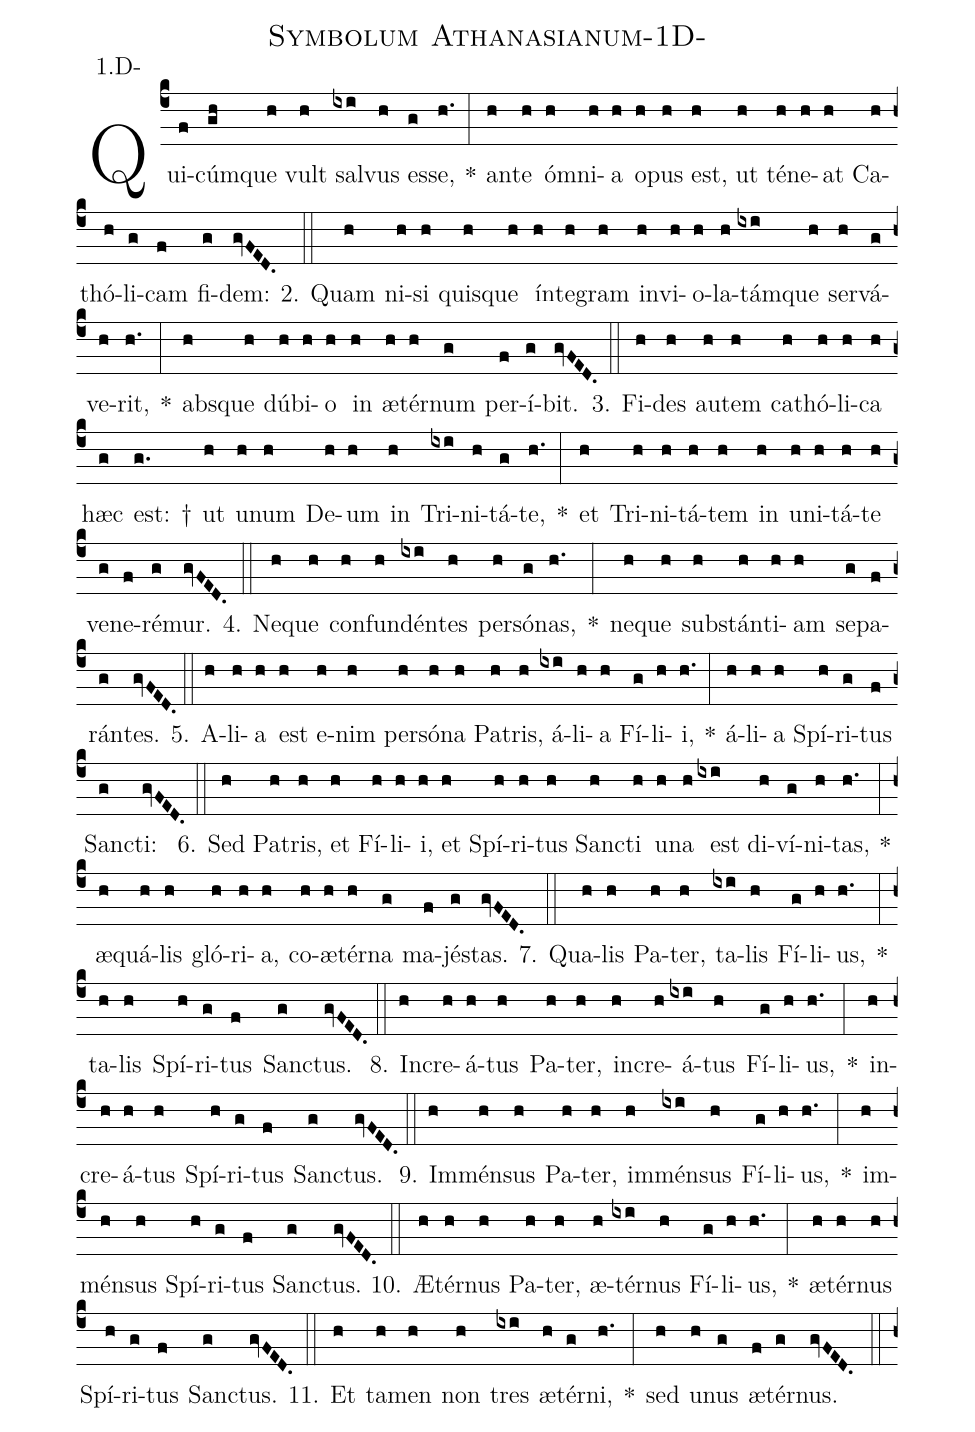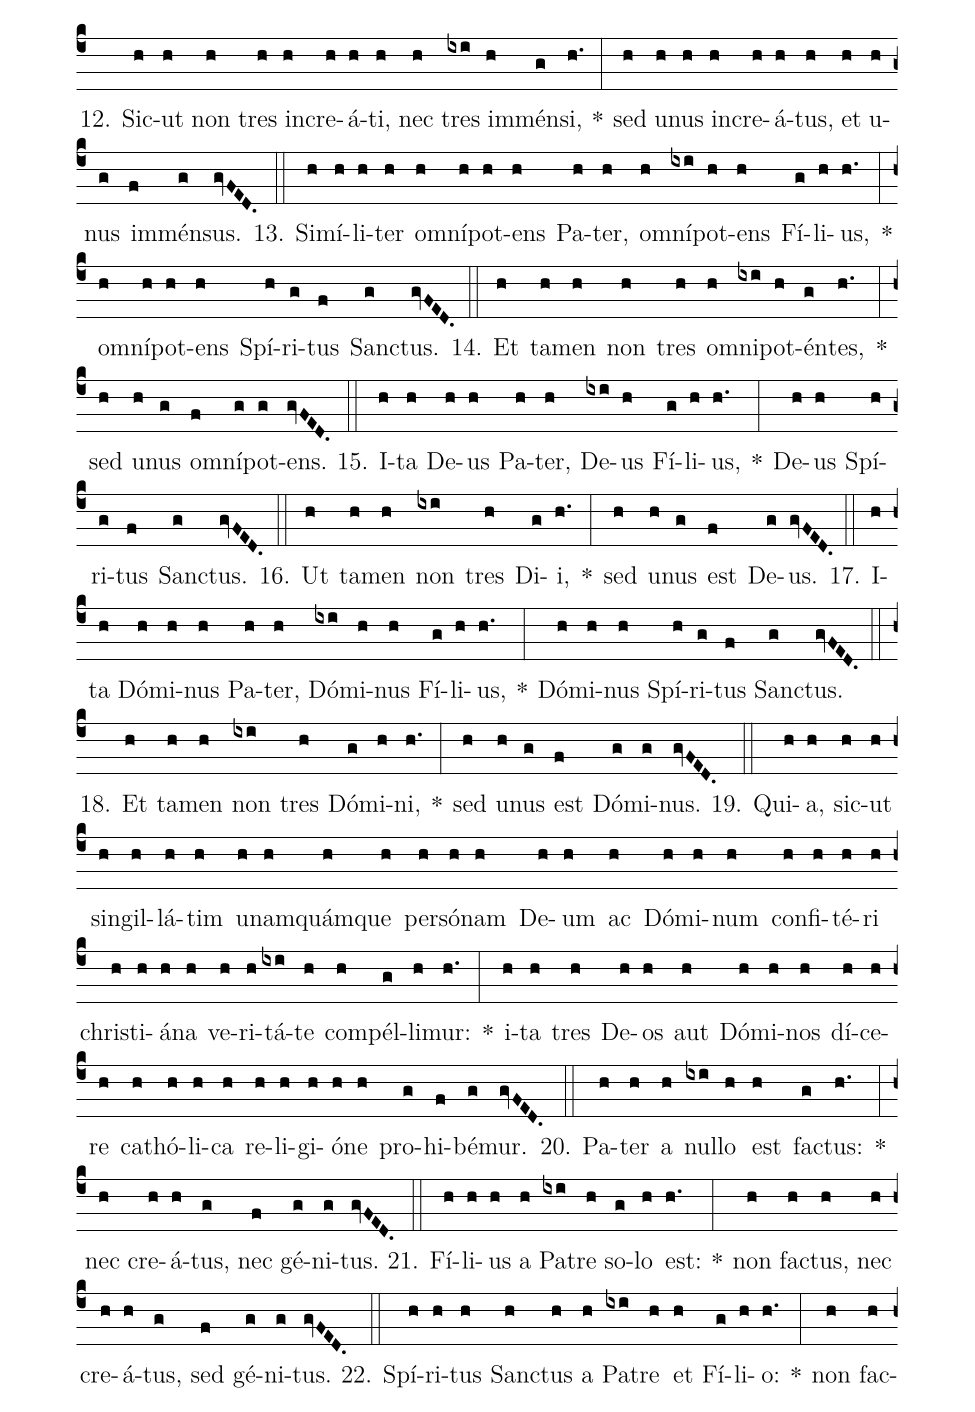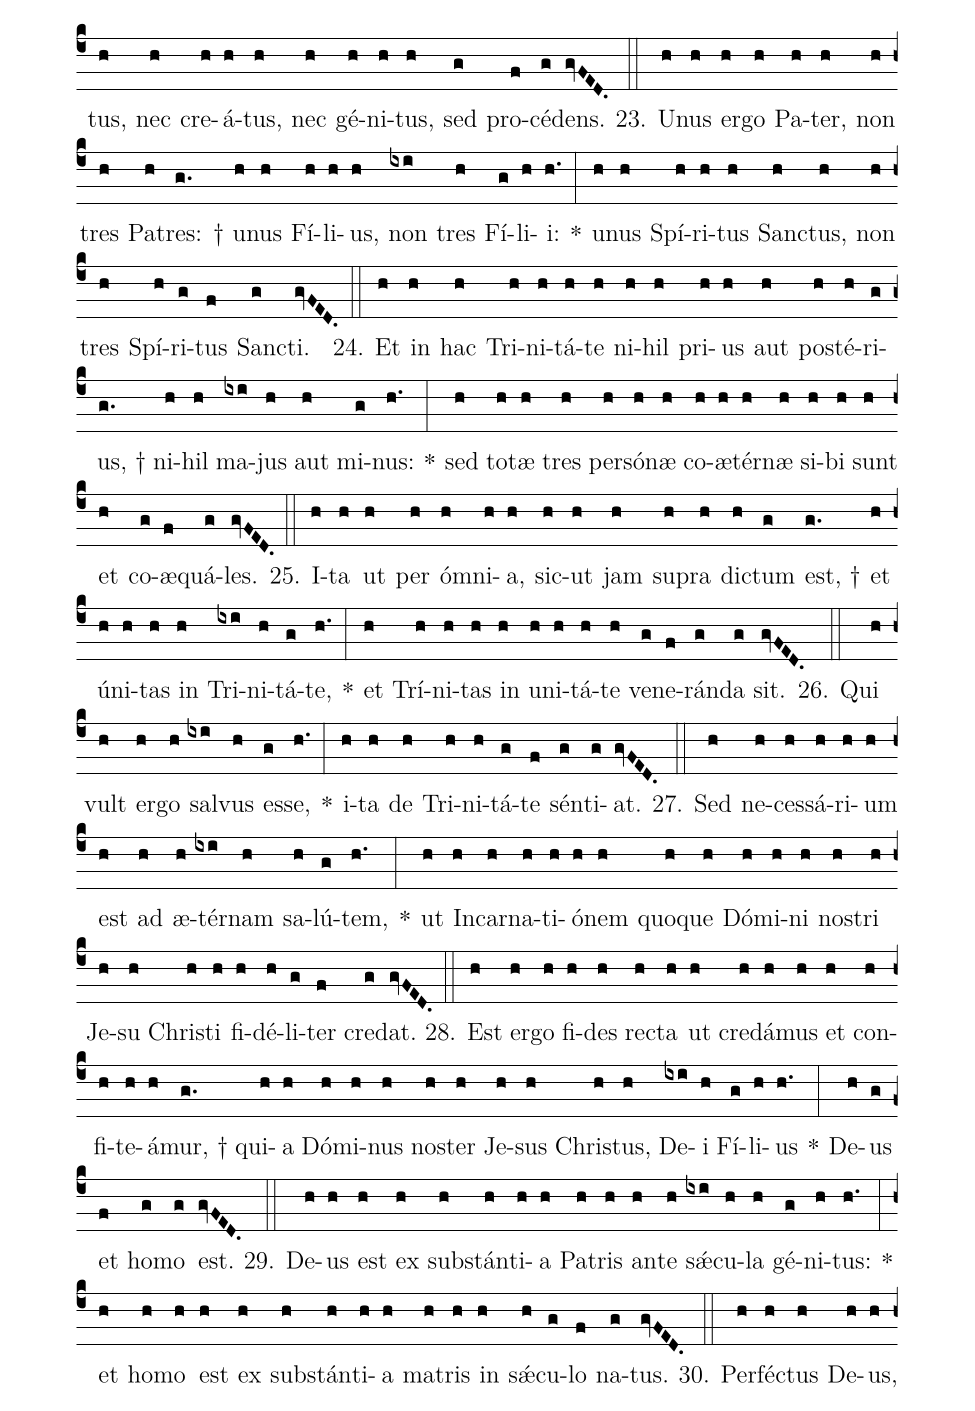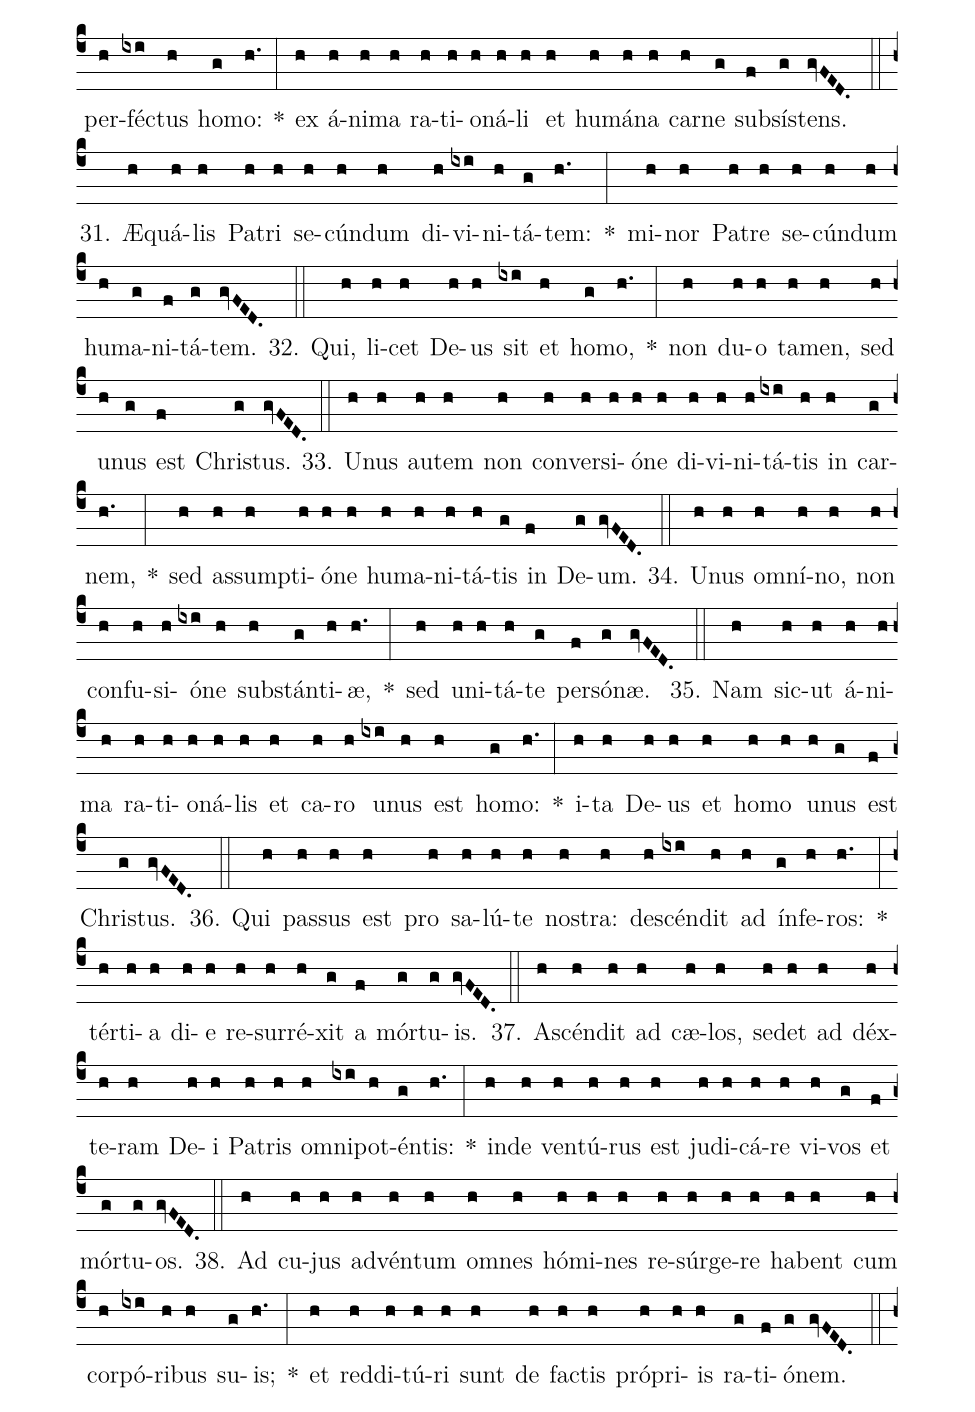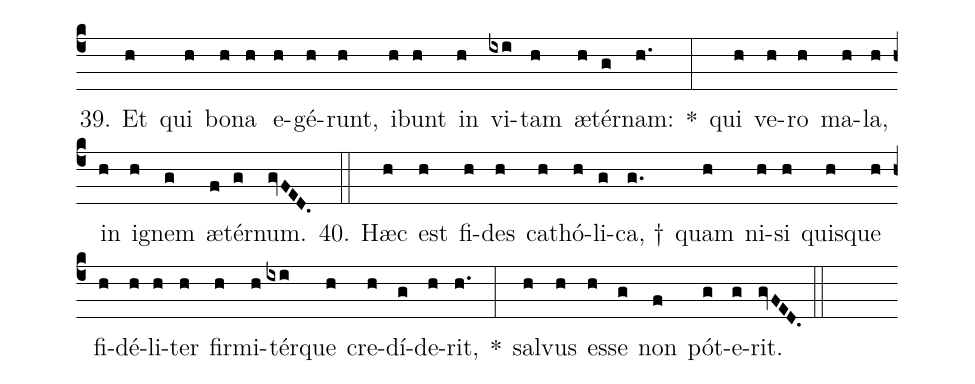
name: Symbolum Athanasianum-1D-;
annotation: 1.D-;
%%
(c4)Qui(f)cúm(gh)que(h) vult(h) sal(ixi)vus(h) es(g)se,(h.) *(:) an(h)te(h) óm(h)ni(h)a(h) o(h)pus(h) est,(h) ut(h) té(h)ne(h)at(h) Ca(h)thó(h)li(g)cam(f) fi(g)dem:(gvFED.) (::)
2. Quam(h) ni(h)si(h) quis(h)que(h) ín(h)te(h)gram(h) in(h)vi(h)o(h)la(h)tám(ixi)que(h) ser(h)vá(g)ve(h)rit,(h.) *(:) abs(h)que(h) dú(h)bi(h)o(h) in(h) æ(h)tér(h)num(g) per(f)í(g)bit.(gvFED.) (::)
3. Fi(h)des(h) au(h)tem(h) ca(h)thó(h)li(h)ca(h) hæc(g) est: †(g.) ut(h) u(h)num(h) De(h)um(h) in(h) Tri(ixi)ni(h)tá(g)te,(h.) *(:) et(h) Tri(h)ni(h)tá(h)tem(h) in(h) u(h)ni(h)tá(h)te(h) ve(g)ne(f)ré(g)mur.(gvFED.) (::)
4. Ne(h)que(h) con(h)fun(h)dén(ixi)tes(h) per(h)só(g)nas,(h.) *(:) ne(h)que(h) sub(h)stán(h)ti(h)am(h) se(g)pa(f)rán(g)tes.(gvFED.) (::)
5. A(h)li(h)a(h) est(h) e(h)nim(h) per(h)só(h)na(h) Pa(h)tris,(h) á(ixi)li(h)a(h) Fí(g)li(h)i,(h.) *(:) á(h)li(h)a(h) Spí(h)ri(g)tus(f) Sanc(g)ti:(gvFED.) (::)
6. Sed(h) Pa(h)tris,(h) et(h) Fí(h)li(h)i,(h) et(h) Spí(h)ri(h)tus(h) Sanc(h)ti(h) u(h)na(h) est(ixi) di(h)ví(g)ni(h)tas,(h.) *(:) æ(h)quá(h)lis(h) gló(h)ri(h)a,(h) co(h)æ(h)tér(h)na(g) ma(f)jés(g)tas.(gvFED.) (::)
7. Qua(h)lis(h) Pa(h)ter,(h) ta(ixi)lis(h) Fí(g)li(h)us,(h.) *(:) ta(h)lis(h) Spí(h)ri(g)tus(f) Sanc(g)tus.(gvFED.) (::)
8. In(h)cre(h)á(h)tus(h) Pa(h)ter,(h) in(h)cre(h)á(ixi)tus(h) Fí(g)li(h)us,(h.) *(:) in(h)cre(h)á(h)tus(h) Spí(h)ri(g)tus(f) Sanc(g)tus.(gvFED.) (::)
9. Im(h)mén(h)sus(h) Pa(h)ter,(h) im(h)mén(ixi)sus(h) Fí(g)li(h)us,(h.) *(:) im(h)mén(h)sus(h) Spí(h)ri(g)tus(f) Sanc(g)tus.(gvFED.) (::)
10. Æ(h)tér(h)nus(h) Pa(h)ter,(h) æ(h)tér(ixi)nus(h) Fí(g)li(h)us,(h.) *(:) æ(h)tér(h)nus(h) Spí(h)ri(g)tus(f) Sanc(g)tus.(gvFED.) (::)
11. Et(h) ta(h)men(h) non(h) tres(ixi) æ(h)tér(g)ni,(h.) *(:) sed(h) u(h)nus(g) æ(f)tér(g)nus.(gvFED.) (::)
12. Sic(h)ut(h) non(h) tres(h) in(h)cre(h)á(h)ti,(h) nec(h) tres(ixi) im(h)mén(g)si,(h.) *(:) sed(h) u(h)nus(h) in(h)cre(h)á(h)tus,(h) et(h) u(h)nus(g) im(f)mén(g)sus.(gvFED.) (::)
13. Si(h)mí(h)li(h)ter(h) om(h)ní(h)pot(h)ens(h) Pa(h)ter,(h) om(h)ní(ixi)pot(h)ens(h) Fí(g)li(h)us,(h.) *(:) om(h)ní(h)pot(h)ens(h) Spí(h)ri(g)tus(f) Sanc(g)tus.(gvFED.) (::)
14. Et(h) ta(h)men(h) non(h) tres(h) om(h)ni(ixi)pot(h)én(g)tes,(h.) *(:) sed(h) u(h)nus(g) om(f)ní(g)pot(g)ens.(gvFED.) (::)
15. I(h)ta(h) De(h)us(h) Pa(h)ter,(h) De(ixi)us(h) Fí(g)li(h)us,(h.) *(:) De(h)us(h) Spí(h)ri(g)tus(f) Sanc(g)tus.(gvFED.) (::)
16. Ut(h) ta(h)men(h) non(ixi) tres(h) Di(g)i,(h.) *(:) sed(h) u(h)nus(g) est(f) De(g)us.(gvFED.) (::)
17. I(h)ta(h) Dó(h)mi(h)nus(h) Pa(h)ter,(h) Dó(ixi)mi(h)nus(h) Fí(g)li(h)us,(h.) *(:) Dó(h)mi(h)nus(h) Spí(h)ri(g)tus(f) Sanc(g)tus.(gvFED.) (::)
18. Et(h) ta(h)men(h) non(ixi) tres(h) Dó(g)mi(h)ni,(h.) *(:) sed(h) u(h)nus(g) est(f) Dó(g)mi(g)nus.(gvFED.) (::)
19. Qui(h)a,(h) sic(h)ut(h) sin(h)gil(h)lá(h)tim(h) u(h)nam(h)quám(h)que(h) per(h)só(h)nam(h) De(h)um(h) ac(h) Dó(h)mi(h)num(h) con(h)fi(h)té(h)ri(h) chris(h)ti(h)á(h)na(h) ve(h)ri(h)tá(ixi)te(h) com(h)pél(g)li(h)mur:(h.) *(:) i(h)ta(h) tres(h) De(h)os(h) aut(h) Dó(h)mi(h)nos(h) dí(h)ce(h)re(h) ca(h)thó(h)li(h)ca(h) re(h)li(h)gi(h)ó(h)ne(h) pro(g)hi(f)bé(g)mur.(gvFED.) (::)
20. Pa(h)ter(h) a(h) nul(ixi)lo(h) est(h) fac(g)tus:(h.) *(:) nec(h) cre(h)á(h)tus,(g) nec(f) gé(g)ni(g)tus.(gvFED.) (::)
21. Fí(h)li(h)us(h) a(h) Pa(ixi)tre(h) so(g)lo(h) est:(h.) *(:) non(h) fac(h)tus,(h) nec(h) cre(h)á(h)tus,(g) sed(f) gé(g)ni(g)tus.(gvFED.) (::)
22. Spí(h)ri(h)tus(h) Sanc(h)tus(h) a(h) Pa(ixi)tre(h) et(h) Fí(g)li(h)o:(h.) *(:) non(h) fac(h)tus,(h) nec(h) cre(h)á(h)tus,(h) nec(h) gé(h)ni(h)tus,(h) sed(g) pro(f)cé(g)dens.(gvFED.) (::)
23. U(h)nus(h) er(h)go(h) Pa(h)ter,(h) non(h) tres(h) Pa(h)tres: †(g.) u(h)nus(h) Fí(h)li(h)us,(h) non(ixi) tres(h) Fí(g)li(h)i:(h.) *(:) u(h)nus(h) Spí(h)ri(h)tus(h) Sanc(h)tus,(h) non(h) tres(h) Spí(h)ri(g)tus(f) Sanc(g)ti.(gvFED.) (::)
24. Et(h) in(h) hac(h) Tri(h)ni(h)tá(h)te(h) ni(h)hil(h) pri(h)us(h) aut(h) post(h)é(h)ri(g)us, †(g.) ni(h)hil(h) ma(ixi)jus(h) aut(h) mi(g)nus:(h.) *(:) sed(h) to(h)tæ(h) tres(h) per(h)só(h)næ(h) co(h)æ(h)tér(h)næ(h) si(h)bi(h) sunt(h) et(h) co(g)æ(f)quá(g)les.(gvFED.) (::)
25. I(h)ta(h) ut(h) per(h) óm(h)ni(h)a,(h) sic(h)ut(h) jam(h) su(h)pra(h) dic(h)tum(g) est, †(g.) et(h) ú(h)ni(h)tas(h) in(h) Tri(ixi)ni(h)tá(g)te,(h.) *(:) et(h) Trí(h)ni(h)tas(h) in(h) u(h)ni(h)tá(h)te(h) ve(g)ne(f)rán(g)da(g) sit.(gvFED.) (::)
26. Qui(h) vult(h) er(h)go(h) sal(ixi)vus(h) es(g)se,(h.) *(:) i(h)ta(h) de(h) Tri(h)ni(h)tá(g)te(f) sén(g)ti(g)at.(gvFED.) (::)
27. Sed(h) ne(h)ces(h)sá(h)ri(h)um(h) est(h) ad(h) æ(h)tér(ixi)nam(h) sa(h)lú(g)tem,(h.) *(:) ut(h) In(h)car(h)na(h)ti(h)ó(h)nem(h) quo(h)que(h) Dó(h)mi(h)ni(h) nos(h)tri(h) Je(h)su(h) Chris(h)ti(h) fi(h)dé(h)li(g)ter(f) cre(g)dat.(gvFED.) (::)
28. Est(h) er(h)go(h) fi(h)des(h) rec(h)ta(h) ut(h) cre(h)dá(h)mus(h) et(h) con(h)fi(h)te(h)á(h)mur, †(g.) qui(h)a(h) Dó(h)mi(h)nus(h) nos(h)ter(h) Je(h)sus(h) Chris(h)tus,(h) De(ixi)i(h) Fí(g)li(h)us(h.) *(:) De(h)us(g) et(f) ho(g)mo(g) est.(gvFED.) (::)
29. De(h)us(h) est(h) ex(h) sub(h)stán(h)ti(h)a(h) Pa(h)tris(h) an(h)te(h) sǽ(ixi)cu(h)la(h) gé(g)ni(h)tus:(h.) *(:) et(h) ho(h)mo(h) est(h) ex(h) sub(h)stán(h)ti(h)a(h) ma(h)tris(h) in(h) sǽ(h)cu(g)lo(f) na(g)tus.(gvFED.) (::)
30. Per(h)féc(h)tus(h) De(h)us,(h) per(h)féc(ixi)tus(h) ho(g)mo:(h.) *(:) ex(h) á(h)ni(h)ma(h) ra(h)ti(h)o(h)ná(h)li(h) et(h) hu(h)má(h)na(h) car(h)ne(g) sub(f)sís(g)tens.(gvFED.) (::)
31. Æ(h)quá(h)lis(h) Pa(h)tri(h) se(h)cún(h)dum(h) di(h)vi(ixi)ni(h)tá(g)tem:(h.) *(:) mi(h)nor(h) Pa(h)tre(h) se(h)cún(h)dum(h) hu(h)ma(g)ni(f)tá(g)tem.(gvFED.) (::)
32. Qui,(h) li(h)cet(h) De(h)us(h) sit(ixi) et(h) ho(g)mo,(h.) *(:) non(h) du(h)o(h) ta(h)men,(h) sed(h) u(h)nus(g) est(f) Chris(g)tus.(gvFED.) (::)
33. U(h)nus(h) au(h)tem(h) non(h) con(h)ver(h)si(h)ó(h)ne(h) di(h)vi(h)ni(h)tá(ixi)tis(h) in(h) car(g)nem,(h.) *(:) sed(h) as(h)sump(h)ti(h)ó(h)ne(h) hu(h)ma(h)ni(h)tá(h)tis(g) in(f) De(g)um.(gvFED.) (::)
34. U(h)nus(h) om(h)ní(h)no,(h) non(h) con(h)fu(h)si(h)ó(ixi)ne(h) sub(h)stán(g)ti(h)æ,(h.) *(:) sed(h) u(h)ni(h)tá(h)te(g) per(f)só(g)næ.(gvFED.) (::)
35. Nam(h) sic(h)ut(h) á(h)ni(h)ma(h) ra(h)ti(h)o(h)ná(h)lis(h) et(h) ca(h)ro(h) u(ixi)nus(h) est(h) ho(g)mo:(h.) *(:) i(h)ta(h) De(h)us(h) et(h) ho(h)mo(h) u(h)nus(g) est(f) Chris(g)tus.(gvFED.) (::)
36. Qui(h) pas(h)sus(h) est(h) pro(h) sa(h)lú(h)te(h) nos(h)tra:(h) de(h)scén(ixi)dit(h) ad(h) ín(g)fe(h)ros:(h.) *(:) tér(h)ti(h)a(h) di(h)e(h) re(h)sur(h)ré(h)xit(g) a(f) mór(g)tu(g)is.(gvFED.) (::)
37. A(h)scén(h)dit(h) ad(h) cæ(h)los,(h) se(h)det(h) ad(h) déx(h)te(h)ram(h) De(h)i(h) Pa(h)tris(h) om(h)ni(ixi)pot(h)én(g)tis:(h.) *(:) in(h)de(h) ven(h)tú(h)rus(h) est(h) ju(h)di(h)cá(h)re(h) vi(h)vos(g) et(f) mór(g)tu(g)os.(gvFED.) (::)
38. Ad(h) cu(h)jus(h) ad(h)vén(h)tum(h) om(h)nes(h) hó(h)mi(h)nes(h) re(h)súr(h)ge(h)re(h) ha(h)bent(h) cum(h) cor(h)pó(ixi)ri(h)bus(h) su(g)is;(h.) *(:) et(h) red(h)di(h)tú(h)ri(h) sunt(h) de(h) fac(h)tis(h) pró(h)pri(h)is(h) ra(g)ti(f)ó(g)nem.(gvFED.) (::)
39. Et(h) qui(h) bo(h)na(h) e(h)gé(h)runt,(h) i(h)bunt(h) in(h) vi(ixi)tam(h) æ(h)tér(g)nam:(h.) *(:) qui(h) ve(h)ro(h) ma(h)la,(h) in(h) i(h)gnem(g) æ(f)tér(g)num.(gvFED.) (::)
40. Hæc(h) est(h) fi(h)des(h) ca(h)thó(h)li(g)ca, †(g.) quam(h) ni(h)si(h) quis(h)que(h) fi(h)dé(h)li(h)ter(h) fir(h)mi(h)tér(ixi)que(h) cre(h)dí(g)de(h)rit,(h.) *(:) sal(h)vus(h) es(h)se(g) non(f) pót(g)e(g)rit.(gvFED.) (::)
